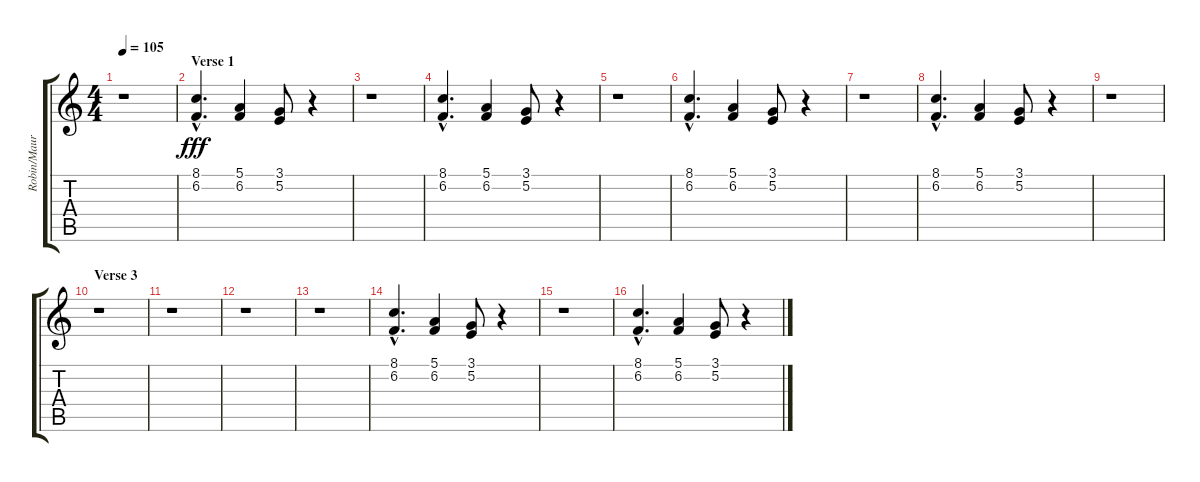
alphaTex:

\track ("Robin/Maurice" "Robin/Maur") {instrument voiceoohs}
\staff {score tabs}
\tuning (E4 B3 G3 D3 A2 E2) {hide}
\ts (4 4)
\tempo 105
\clef g2
\ks c
r.1{dy fff} |
\section ("" "Verse 1")
(8.1{hac} 6.2{hac}).4{d} (5.1 6.2).4 (3.1 5.2).8 r.4 |
r.1 |
(8.1{hac} 6.2{hac}).4{d} (5.1 6.2).4 (3.1 5.2).8 r.4 |
r.1 |
(8.1{hac} 6.2{hac}).4{d} (5.1 6.2).4 (3.1 5.2).8 r.4 |
r.1 |
(8.1{hac} 6.2{hac}).4{d} (5.1 6.2).4 (3.1 5.2).8 r.4 |
r.1 |
\section ("" "Verse 3")
r.1 |
r.1 |
r.1 |
r.1 |
(8.1{hac} 6.2{hac}).4{d} (5.1 6.2).4 (3.1 5.2).8 r.4 |
r.1 |
(8.1{hac} 6.2{hac}).4{d} (5.1 6.2).4 (3.1 5.2).8 r.4
